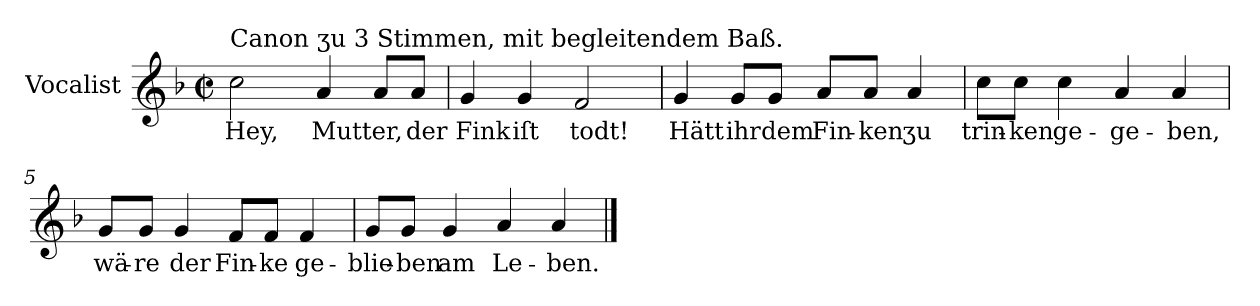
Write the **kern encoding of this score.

**kern	**text
*part1	*part1
*staff1	*staff1
*I"Vocalist	*
*k[b-]	*
*F:	*
*M4/4	*
*met(c|)	*
=1	=1
!LO:TX:a:t=Canon ʒu 3 Stimmen, mit begleitendem Baß.	!
2cc	Hey,
4a	Mutter,
8aL	.
8aJ	der
=2	=2
4g	Fink
4g	iſt
2f	todt!
=3	=3
4g	Hätt
8gL	ihr
8gJ	dem
8aL	Fin-
8aJ	-ken
4a	ʒu
=4	=4
8ccL	trin-
8ccJ	-ken
4cc	ge-
4a	-ge-
4a	-ben,
=5	=5
8gL	wä-
8gJ	-re
4g	der
8fL	Fin-
8fJ	-ke
4f	ge-
=6	=6
8gL	-blie-
8gJ	-ben
4g	am
4a	Le-
4a	-ben.
==	==
*-	*-
